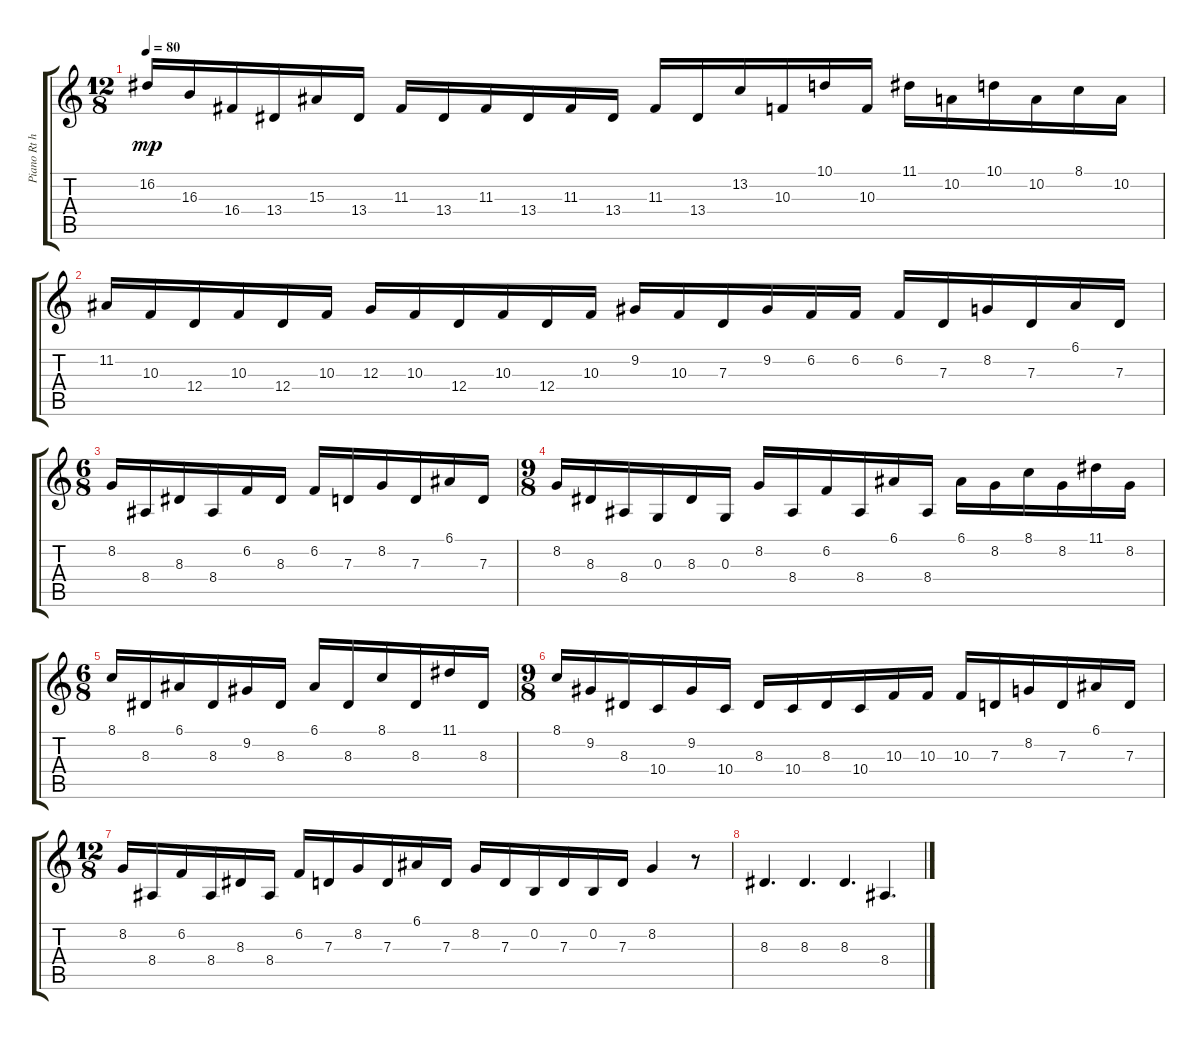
\track ("Piano Rt hand" "Piano Rt h") {instrument acousticgrandpiano}
\staff {score tabs}
\tuning (E4 B3 G3 D3 A2 E2) {hide}
\ts (12 8)
\tempo 80
\clef g2
\ks c
16.2.16{dy mp} 16.3.16 16.4.16 13.4.16 15.3.16 13.4.16 11.3.16 13.4.16 11.3.16 13.4.16 11.3.16 13.4.16 11.3.16 13.4.16 13.2.16 10.3.16 10.1.16 10.3.16 11.1.16 10.2.16 10.1.16 10.2.16 8.1.16 10.2.16 |
11.2.16 10.3.16 12.4.16 10.3.16 12.4.16 10.3.16 12.3.16 10.3.16 12.4.16 10.3.16 12.4.16 10.3.16 9.2.16 10.3.16 7.3.16 9.2.16 6.2.16 6.2.16 6.2.16 7.3.16 8.2.16 7.3.16 6.1.16 7.3.16 |
\ts (6 8)
8.2.16 8.4.16 8.3.16 8.4.16 6.2.16 8.3.16 6.2.16 7.3.16 8.2.16 7.3.16 6.1.16 7.3.16 |
\ts (9 8)
8.2.16 8.3.16 8.4.16 0.3.16 8.3.16 0.3.16 8.2.16 8.4.16 6.2.16 8.4.16 6.1.16 8.4.16 6.1.16 8.2.16 8.1.16 8.2.16 11.1.16 8.2.16 |
\ts (6 8)
8.1.16 8.3.16 6.1.16 8.3.16 9.2.16 8.3.16 6.1.16 8.3.16 8.1.16 8.3.16 11.1.16 8.3.16 |
\ts (9 8)
8.1.16 9.2.16 8.3.16 10.4.16 9.2.16 10.4.16 8.3.16 10.4.16 8.3.16 10.4.16 10.3.16 10.3.16 10.3.16 7.3.16 8.2.16 7.3.16 6.1.16 7.3.16 |
\ts (12 8)
8.2.16 8.4.16 6.2.16 8.4.16 8.3.16 8.4.16 6.2.16 7.3.16 8.2.16 7.3.16 6.1.16 7.3.16 8.2.16 7.3.16 0.2.16 7.3.16 0.2.16 7.3.16 8.2.4 r.8 |
8.3.4{d} 8.3.4{d} 8.3.4{d} 8.4.4{d}
